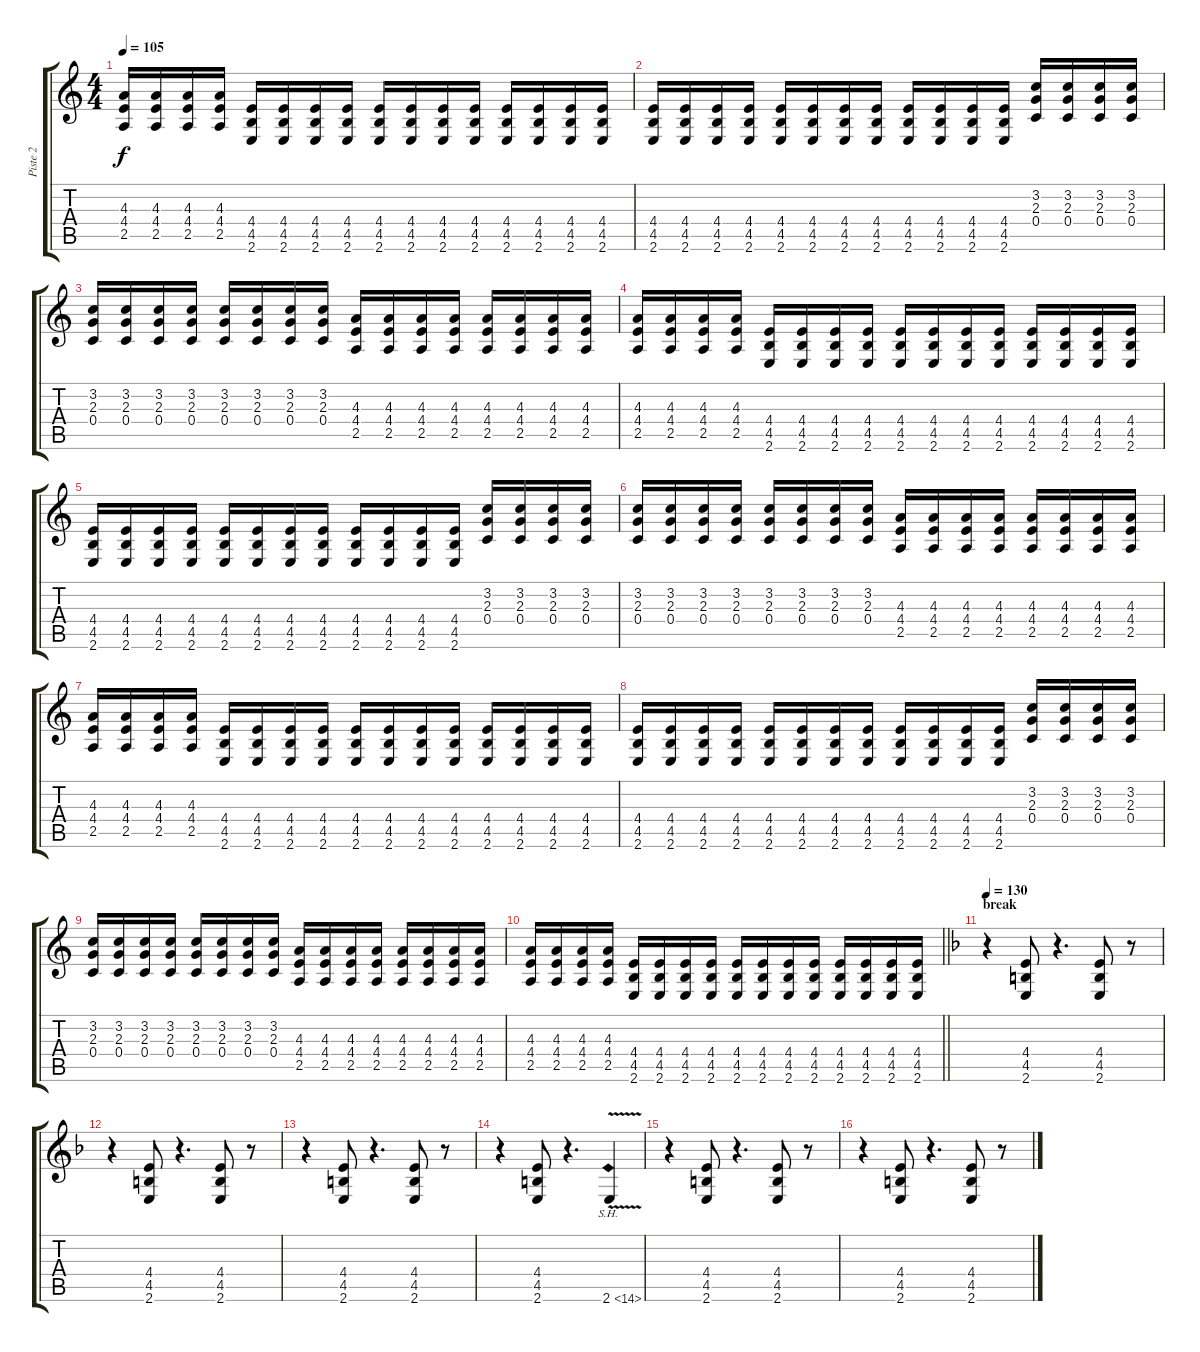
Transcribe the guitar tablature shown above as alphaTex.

\track ("Piste 2" "Piste 2") {instrument distortionguitar}
\staff {score tabs}
\tuning (D4 A3 F3 C3 G2 D2) {hide}
\ts (4 4)
\tempo 105
\clef g2
\ks c
(4.3 4.4 2.5).16{dy f} (4.3 4.4 2.5).16 (4.3 4.4 2.5).16 (4.3 4.4 2.5).16 (4.4 4.5 2.6).16 (4.4 4.5 2.6).16 (4.4 4.5 2.6).16 (4.4 4.5 2.6).16 (4.4 4.5 2.6).16 (4.4 4.5 2.6).16 (4.4 4.5 2.6).16 (4.4 4.5 2.6).16 (4.4 4.5 2.6).16 (4.4 4.5 2.6).16 (4.4 4.5 2.6).16 (4.4 4.5 2.6).16 |
(4.4 4.5 2.6).16 (4.4 4.5 2.6).16 (4.4 4.5 2.6).16 (4.4 4.5 2.6).16 (4.4 4.5 2.6).16 (4.4 4.5 2.6).16 (4.4 4.5 2.6).16 (4.4 4.5 2.6).16 (4.4 4.5 2.6).16 (4.4 4.5 2.6).16 (4.4 4.5 2.6).16 (4.4 4.5 2.6).16 (3.2 2.3 0.4).16 (3.2 2.3 0.4).16 (3.2 2.3 0.4).16 (3.2 2.3 0.4).16 |
(3.2 2.3 0.4).16 (3.2 2.3 0.4).16 (3.2 2.3 0.4).16 (3.2 2.3 0.4).16 (3.2 2.3 0.4).16 (3.2 2.3 0.4).16 (3.2 2.3 0.4).16 (3.2 2.3 0.4).16 (4.3 4.4 2.5).16 (4.3 4.4 2.5).16 (4.3 4.4 2.5).16 (4.3 4.4 2.5).16 (4.3 4.4 2.5).16 (4.3 4.4 2.5).16 (4.3 4.4 2.5).16 (4.3 4.4 2.5).16 |
(4.3 4.4 2.5).16 (4.3 4.4 2.5).16 (4.3 4.4 2.5).16 (4.3 4.4 2.5).16 (4.4 4.5 2.6).16 (4.4 4.5 2.6).16 (4.4 4.5 2.6).16 (4.4 4.5 2.6).16 (4.4 4.5 2.6).16 (4.4 4.5 2.6).16 (4.4 4.5 2.6).16 (4.4 4.5 2.6).16 (4.4 4.5 2.6).16 (4.4 4.5 2.6).16 (4.4 4.5 2.6).16 (4.4 4.5 2.6).16 |
(4.4 4.5 2.6).16 (4.4 4.5 2.6).16 (4.4 4.5 2.6).16 (4.4 4.5 2.6).16 (4.4 4.5 2.6).16 (4.4 4.5 2.6).16 (4.4 4.5 2.6).16 (4.4 4.5 2.6).16 (4.4 4.5 2.6).16 (4.4 4.5 2.6).16 (4.4 4.5 2.6).16 (4.4 4.5 2.6).16 (3.2 2.3 0.4).16 (3.2 2.3 0.4).16 (3.2 2.3 0.4).16 (3.2 2.3 0.4).16 |
(3.2 2.3 0.4).16 (3.2 2.3 0.4).16 (3.2 2.3 0.4).16 (3.2 2.3 0.4).16 (3.2 2.3 0.4).16 (3.2 2.3 0.4).16 (3.2 2.3 0.4).16 (3.2 2.3 0.4).16 (4.3 4.4 2.5).16 (4.3 4.4 2.5).16 (4.3 4.4 2.5).16 (4.3 4.4 2.5).16 (4.3 4.4 2.5).16 (4.3 4.4 2.5).16 (4.3 4.4 2.5).16 (4.3 4.4 2.5).16 |
(4.3 4.4 2.5).16 (4.3 4.4 2.5).16 (4.3 4.4 2.5).16 (4.3 4.4 2.5).16 (4.4 4.5 2.6).16 (4.4 4.5 2.6).16 (4.4 4.5 2.6).16 (4.4 4.5 2.6).16 (4.4 4.5 2.6).16 (4.4 4.5 2.6).16 (4.4 4.5 2.6).16 (4.4 4.5 2.6).16 (4.4 4.5 2.6).16 (4.4 4.5 2.6).16 (4.4 4.5 2.6).16 (4.4 4.5 2.6).16 |
(4.4 4.5 2.6).16 (4.4 4.5 2.6).16 (4.4 4.5 2.6).16 (4.4 4.5 2.6).16 (4.4 4.5 2.6).16 (4.4 4.5 2.6).16 (4.4 4.5 2.6).16 (4.4 4.5 2.6).16 (4.4 4.5 2.6).16 (4.4 4.5 2.6).16 (4.4 4.5 2.6).16 (4.4 4.5 2.6).16 (3.2 2.3 0.4).16 (3.2 2.3 0.4).16 (3.2 2.3 0.4).16 (3.2 2.3 0.4).16 |
(3.2 2.3 0.4).16 (3.2 2.3 0.4).16 (3.2 2.3 0.4).16 (3.2 2.3 0.4).16 (3.2 2.3 0.4).16 (3.2 2.3 0.4).16 (3.2 2.3 0.4).16 (3.2 2.3 0.4).16 (4.3 4.4 2.5).16 (4.3 4.4 2.5).16 (4.3 4.4 2.5).16 (4.3 4.4 2.5).16 (4.3 4.4 2.5).16 (4.3 4.4 2.5).16 (4.3 4.4 2.5).16 (4.3 4.4 2.5).16 |
\barLineRight lightlight
(4.3 4.4 2.5).16 (4.3 4.4 2.5).16 (4.3 4.4 2.5).16 (4.3 4.4 2.5).16 (4.4 4.5 2.6).16 (4.4 4.5 2.6).16 (4.4 4.5 2.6).16 (4.4 4.5 2.6).16 (4.4 4.5 2.6).16 (4.4 4.5 2.6).16 (4.4 4.5 2.6).16 (4.4 4.5 2.6).16 (4.4 4.5 2.6).16 (4.4 4.5 2.6).16 (4.4 4.5 2.6).16 (4.4 4.5 2.6).16 |
\section ("" "break")
\tempo 130
\ks dminor
r.4 (4.4 4.5 2.6).8 r.4{d} (4.4 4.5 2.6).8 r.8 |
r.4 (4.4 4.5 2.6).8 r.4{d} (4.4 4.5 2.6).8 r.8 |
r.4 (4.4 4.5 2.6).8 r.4{d} (4.4 4.5 2.6).8 r.8 |
r.4 (4.4 4.5 2.6).8 r.4{d} 2.6{sh 12 v}.4 |
r.4 (4.4 4.5 2.6).8 r.4{d} (4.4 4.5 2.6).8 r.8 |
r.4 (4.4 4.5 2.6).8 r.4{d} (4.4 4.5 2.6).8 r.8
